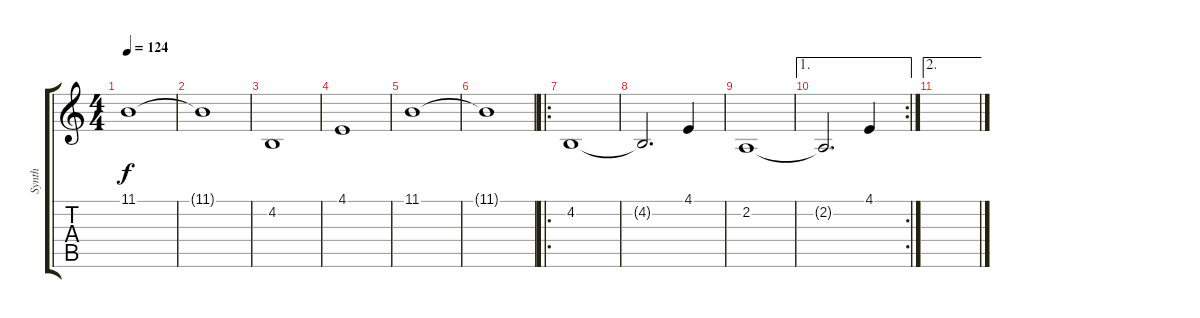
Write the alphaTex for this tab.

\track ("Synth" "Synth") {instrument pad2warm}
\staff {score tabs}
\tuning (C4 G3 Eb3 Bb2 F2 C2) {hide}
\ts (4 4)
\tempo 124
\clef g2
\ks c
11.1.1{dy f} |
11.1{t}.1 |
4.2.1 |
4.1.1 |
11.1.1 |
11.1{t}.1 |
\ro
4.2.1 |
4.2{t}.2{d} 4.1.4 |
2.2.1 |
\ae 1
\rc 2
2.2{t}.2{d} 4.1.4 |
\ae 2
